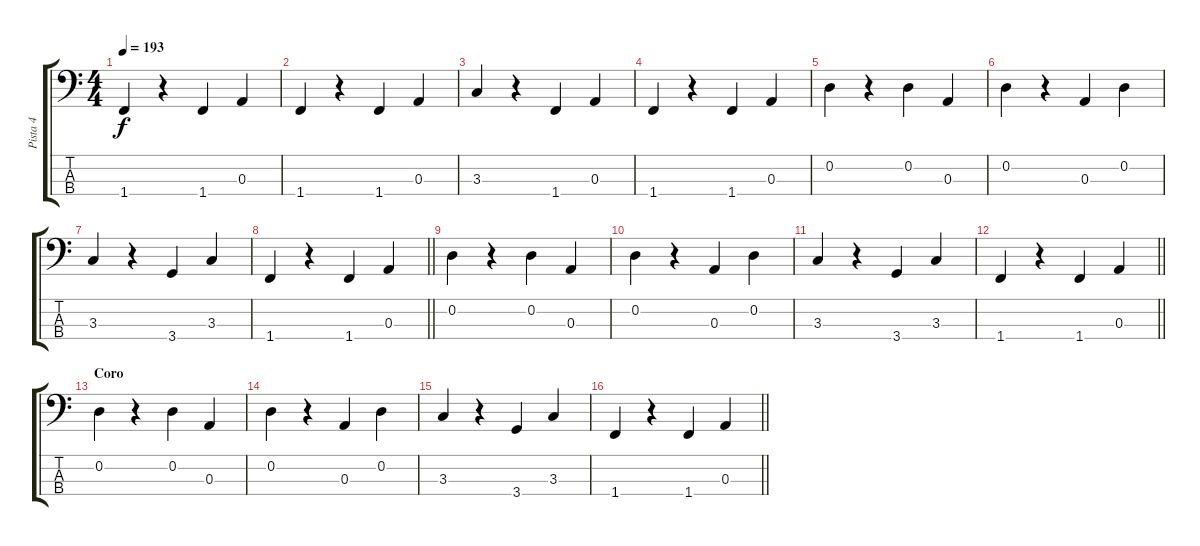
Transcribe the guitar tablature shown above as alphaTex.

\track ("Pista 4" "Pista 4") {instrument electricbasspick}
\staff {score tabs}
\tuning (G2 D2 A1 E1) {hide}
\ts (4 4)
\tempo 193
\clef f4
\ks c
1.4.4{dy f} r.4 1.4.4 0.3.4 |
1.4.4 r.4 1.4.4 0.3.4 |
3.3.4 r.4 1.4.4 0.3.4 |
1.4.4 r.4 1.4.4 0.3.4 |
0.2.4 r.4 0.2.4 0.3.4 |
0.2.4 r.4 0.3.4 0.2.4 |
3.3.4 r.4 3.4.4 3.3.4 |
\barLineRight lightlight
1.4.4 r.4 1.4.4 0.3.4 |
0.2.4 r.4 0.2.4 0.3.4 |
0.2.4 r.4 0.3.4 0.2.4 |
3.3.4 r.4 3.4.4 3.3.4 |
\barLineRight lightlight
1.4.4 r.4 1.4.4 0.3.4 |
\section ("" "Coro")
0.2.4 r.4 0.2.4 0.3.4 |
0.2.4 r.4 0.3.4 0.2.4 |
3.3.4 r.4 3.4.4 3.3.4 |
\barLineRight lightlight
1.4.4 r.4 1.4.4 0.3.4
